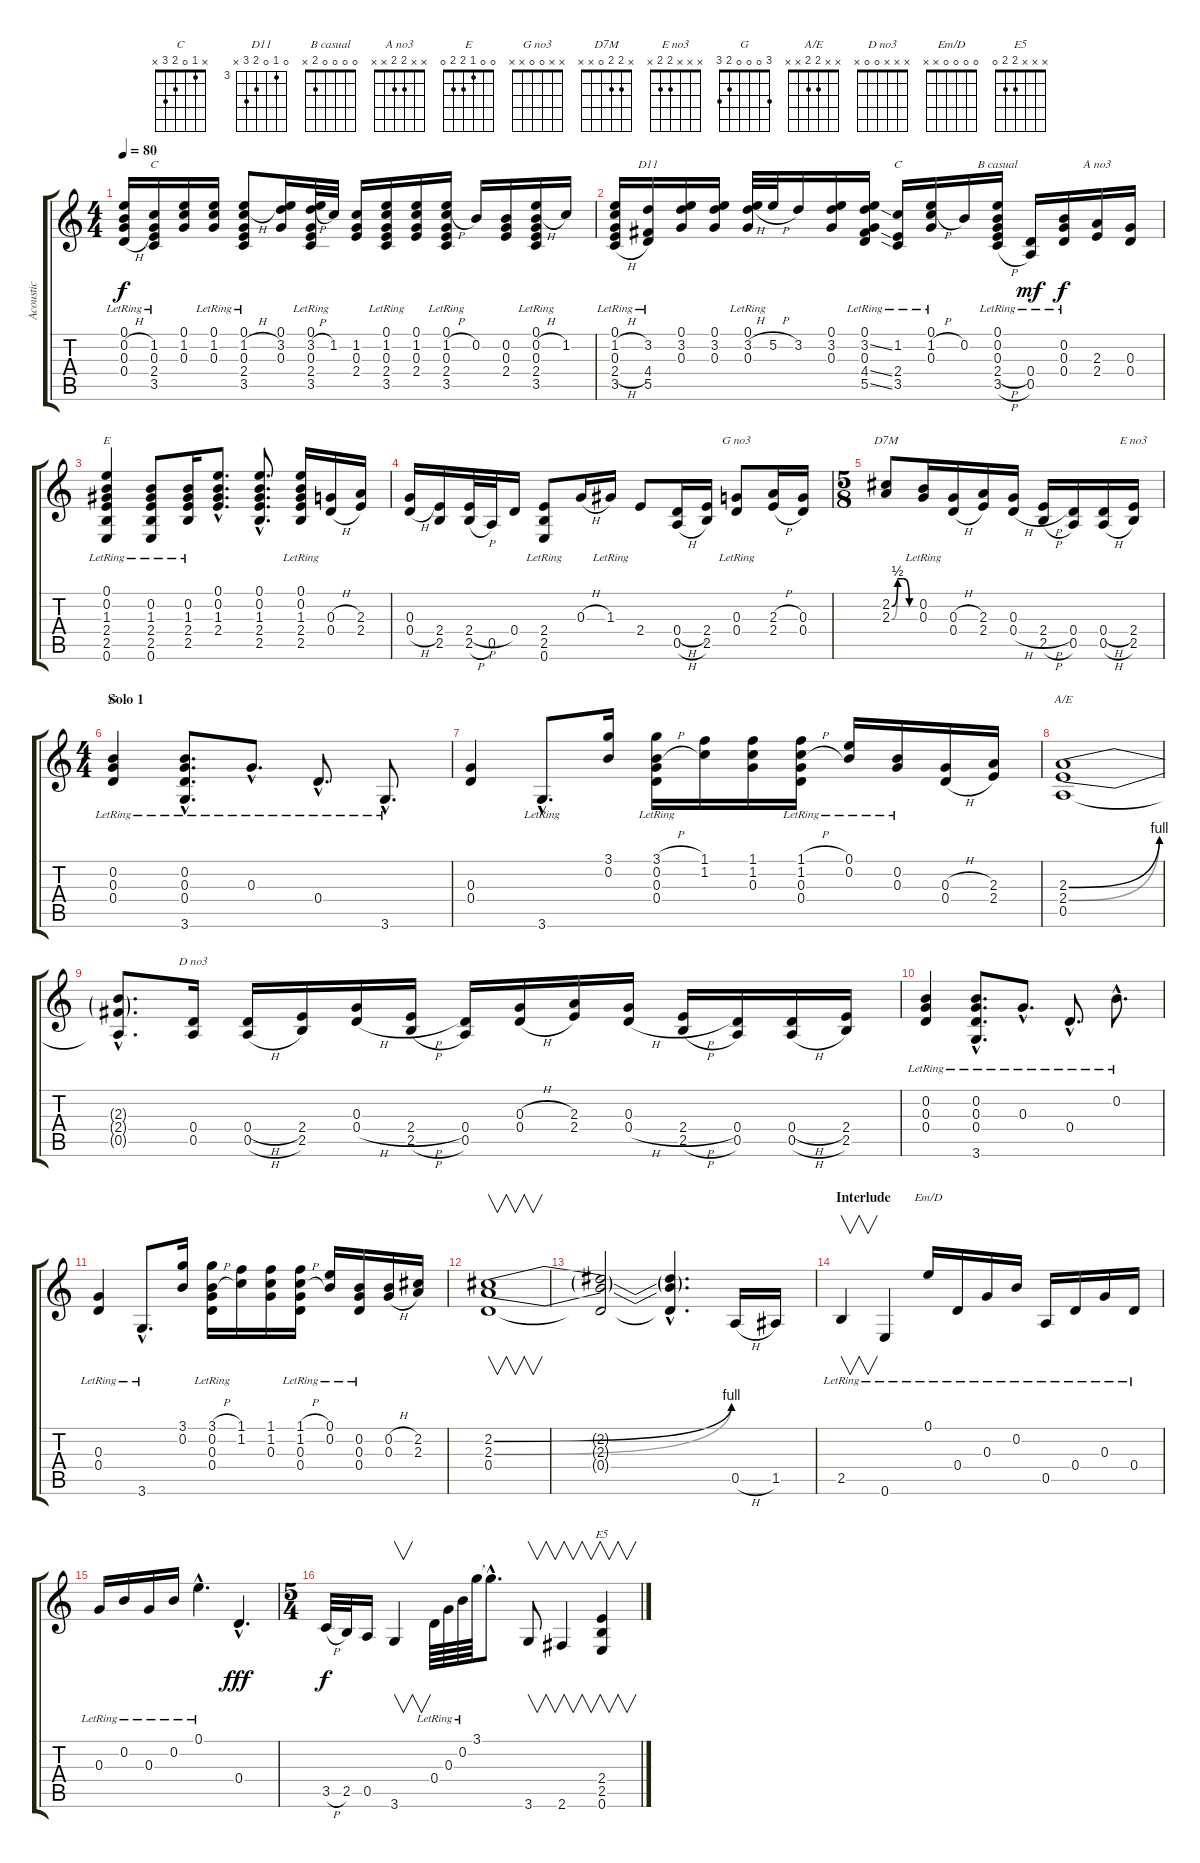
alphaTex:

\track ("Acoustic" "Acoustic") {instrument acousticguitarsteel}
\staff {score tabs}
\tuning (E4 B3 G3 D3 A2 E2) {hide}
\chord ("C" 0 1 0 2 3 x)
\chord ("D11" 0 3 0 4 5 x) {firstfret 3}
\chord ("C" x 1 0 2 3 x)
\chord ("B casual" 0 0 0 0 2 x)
\chord ("A no3" x x 2 2 x x)
\chord ("E" 0 0 1 2 2 0)
\chord ("G no3" x x 0 0 x x)
\chord ("D7M" x 2 2 0 x x)
\chord ("E no3" x x x 2 2 x)
\chord ("G" 3 0 0 0 2 3)
\chord ("A/E" x x 2 2 x x)
\chord ("D no3" x x x 0 0 x)
\chord ("Em/D" 0 0 0 0 x x)
\chord ("E5" x x x 2 2 0)
\ts (4 4)
\tempo 80
\clef g2
\ks c
(0.1{lr} 0.2{h} 0.3{h} 0.4{h}).16{dy f} (1.2 0.3 2.4{lr} 3.5{lr}).16{ch "C"} (0.1 1.2 0.3).16 (0.1{lr} 1.2 0.3).16 (0.1 1.2{h} 0.3 2.4{lr} 3.5{lr}).8 (0.1 3.2 0.3).16 (0.1{lr} 3.2{h} 0.3 2.4 3.5{lr}).32 1.2.32 (1.2 0.3 2.4).16 (0.1 1.2 0.3 2.4 3.5{lr}).16 (0.1 1.2 0.3 2.4).16 (0.1{lr} 1.2{h} 0.3{lr} 2.4{lr} 3.5{lr}).16 0.2.16 (0.2 0.3 2.4).16 (0.1{lr} 0.2{h} 0.3{lr} 2.4{lr} 3.5{lr}).16 1.2.16 |
(0.1{lr} 1.2{h} 0.3{lr} 2.4{h} 3.5{h}).16 (3.2 4.4{lr} 5.5{lr}).16{ch "D11"} (0.1 3.2 0.3).16 (0.1 3.2 0.3).16 (0.1{lr} 3.2{h} 0.3{lr}).32 5.2{h}.32 3.2.16 (0.1 3.2 0.3).16 (0.1{lr} 3.2{ss} 0.3{lr} 4.4{ss} 5.5{ss}).16 (1.2 2.4{lr} 3.5{lr}).16{ch "C"} (0.1{lr} 1.2{h} 0.3{lr}).16 0.2.16 (0.1{lr} 0.2{lr} 0.3{lr} 2.4{h} 3.5{h}).16{ch "B casual"} (0.4 0.5{lr}).16{dy mf} (0.2{lr} 0.3 0.4).16{dy f} (2.3 2.4).16{ch "A no3"} (0.3 0.4).16 |
(0.1{lr} 0.2 1.3 2.4 2.5 0.6).4{ch "E"} (0.2 1.3 2.4 2.5 0.6{lr}).8 (0.2 1.3 2.4 2.5{lr}).16 (0.1{hac} 0.2{hac} 1.3{hac} 2.4{hac}).8{d} (0.1{hac} 0.2{hac} 1.3{hac} 2.4{hac} 2.5{hac}).8{d} (0.1{lr} 0.2{lr} 1.3 2.4 2.5{lr}).16 (0.3{h} 0.4{h}).16 (2.3 2.4).16 |
(0.3 0.4{h}).16 (2.4 2.5).16 (2.4{h} 2.5{h}).32 0.5.32 0.4.16 (2.4{lr} 2.5{lr} 0.6{lr}).8 0.3{h}.16 1.3{lr}.16 2.4.8 (0.4{h} 0.5{h}).16 (2.4 2.5).16 (0.3{lr} 0.4).8{ch "G no3"} (2.3{h} 2.4{h}).16 (0.3 0.4).16 |
\ts (5 8)
(2.2{be (custom 0 0 15 2 30 2 45 0 60 0)} 2.3{be (custom 0 0 15 2 30 2 45 0 60 0)}).8{ch "D7M"} (0.2{lr} 0.3).16 (0.3{h} 0.4{h}).16 (2.3 2.4).16 (0.3 0.4{h}).16 (2.4{h} 2.5{h}).16 (0.4 0.5).16 (0.4{h} 0.5{h}).16 (2.4 2.5).16{ch "E no3"} |
\ts (4 4)
\section ("" "Solo 1")
(0.2{lr} 0.3{lr} 0.4{lr}).4{ch "G"} (0.2{hac lr} 0.3{hac} 0.4{hac lr} 3.6{hac lr}).8{d} 0.3{hac lr}.8{d} 0.4{hac lr}.8{d} 3.6{hac lr}.8{d} |
(0.3 0.4).4 3.6{hac lr}.8{d} (3.1 0.2).16 (3.1{h} 0.2{h} 0.3{lr} 0.4{lr}).16 (1.1 1.2).16 (1.1 1.2 0.3).16 (1.1{h} 1.2{h} 0.3 0.4{lr}).16 (0.1{lr} 0.2).16 (0.2{lr} 0.3).16 (0.3{h} 0.4{h}).16 (2.3 2.4).16 |
(2.3{be (bend 0 0 60 4)} 2.4{be (bend 0 0 60 4)} 0.5).1{ch "A/E"} |
(2.3{hac t} 2.4{hac t} 0.5{hac t}).8{d} (0.4 0.5).16{ch "D no3"} (0.4{h} 0.5{h}).16 (2.4 2.5).16 (0.3 0.4{h}).16 (2.4{h} 2.5{h}).16 (0.4 0.5).16 (0.3{h} 0.4{h}).16 (2.3 2.4).16 (0.3 0.4{h}).16 (2.4{h} 2.5{h}).16 (0.4 0.5).16 (0.4{h} 0.5{h}).16 (2.4 2.5).16 |
(0.2{lr} 0.3{lr} 0.4{lr}).4 (0.2{hac lr} 0.3{hac} 0.4{hac lr} 3.6{hac lr}).8{d} 0.3{hac lr}.8{d} 0.4{hac lr}.8{d} 0.2{hac lr}.8{d} |
(0.3{lr} 0.4{lr}).4 3.6{hac lr}.8{d} (3.1 0.2).16 (3.1{h} 0.2{h} 0.3{lr} 0.4{lr}).16 (1.1 1.2).16 (1.1 1.2 0.3).16 (1.1{h} 1.2{h} 0.3{lr} 0.4{lr}).16 (0.1{lr} 0.2).16 (0.2 0.3 0.4{lr}).16 (0.2{h} 0.3{h}).16 (2.2 2.3).16 |
(2.2{be (bend 0 0 60 4)} 2.3{be (bend 0 0 60 4)} 0.4).1{v} |
(2.2{t} 2.3{t} 0.4{t}).2 (2.2{hac t} 2.3{hac t} 0.4{hac t}).4{d} 0.5{h}.16 1.5.16 |
\section ("" "Interlude")
2.5{lr}.4{v} 0.6{lr}.4 0.1{lr}.16{ch "Em/D"} 0.4{lr}.16 0.3{lr}.16 0.2{lr}.16 0.5{lr}.16 0.4{lr}.16 0.3{lr}.16 0.4{lr}.16 |
0.3{lr}.16 0.2{lr}.16 0.3{lr}.16 0.2{lr}.16 0.1{hac lr}.4{d} 0.4{hac}.4{d dy fff} |
\ts (5 4)
3.5{h}.32{dy f} 2.5.32 0.5.16 3.6.4{v} 0.4{lr}.64 0.3{lr}.64 0.2{lr}.64 3.1.64 3.1{hac t}.8{d} 3.6.8{v} 2.6.4{v} (2.4 2.5 0.6).4{v ch "E5"}
